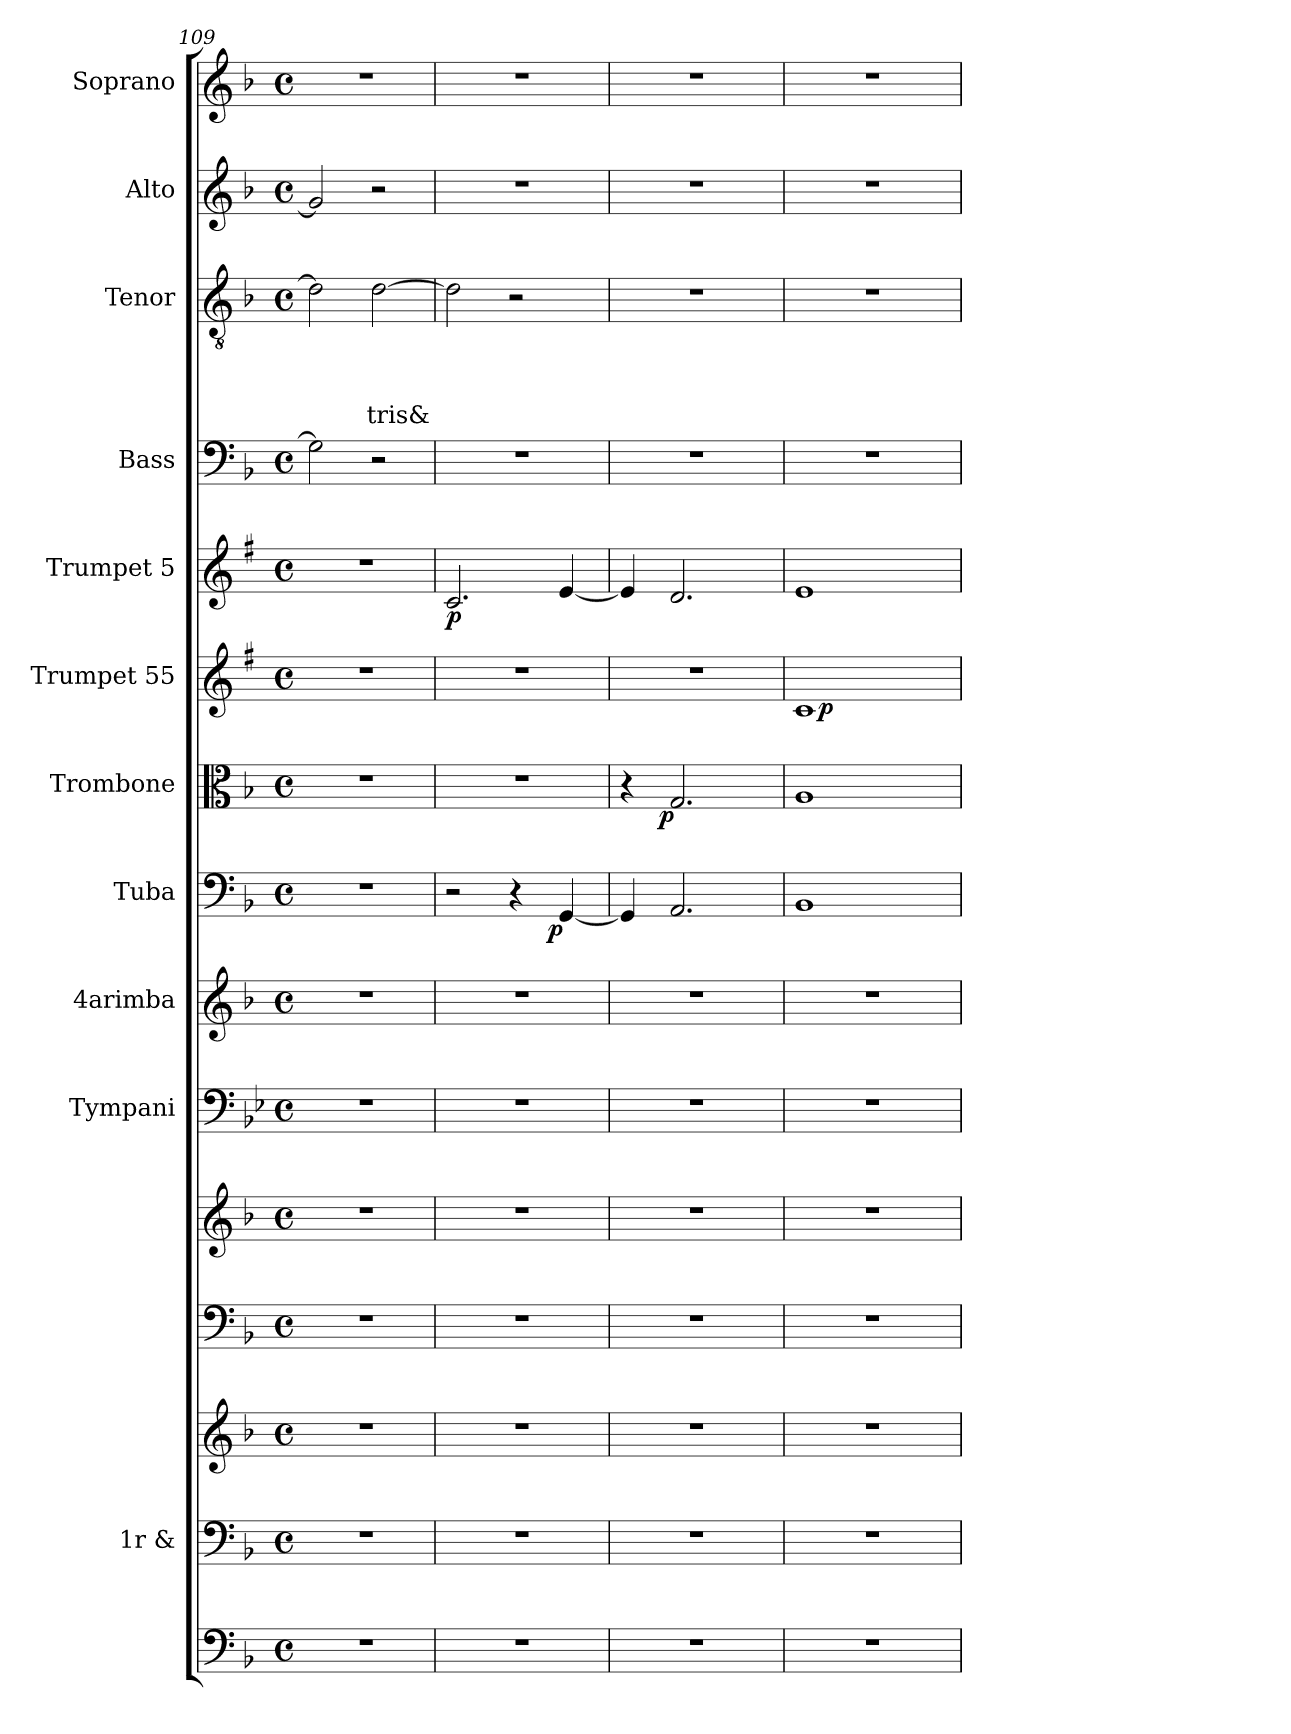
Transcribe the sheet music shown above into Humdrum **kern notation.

**kern	**kern	**kern	**kern	**kern	**kern	**kern	**kern	**dynam	**kern	**dynam	**kern	**dynam	**kern	**dynam	**kern	**text	**kern	**text	**text	**text	**text	**kern	**text	**kern
*part14	*part13	*part13	*part12	*part11	*part10	*part9	*part8	*part8	*part7	*part7	*part6	*part6	*part5	*part5	*part4	*part4	*part3	*part3	*part3	*part3	*part3	*part2	*part2	*part1
*staff15	*staff14	*staff13	*staff12	*staff11	*staff10	*staff9	*staff8	*staff8	*staff7	*staff7	*staff6	*staff6	*staff5	*staff5	*staff4	*staff4	*staff3	*staff3	*staff3	*staff3	*staff3	*staff2	*staff2	*staff1
*	*I"1r &	*	*	*	*I"Tympani	*I"4arimba	*I"Tuba	*	*I"Trombone	*	*I"Trumpet 55	*	*I"Trumpet 5	*	*I"Bass	*	*I"Tenor	*	*	*	*	*I"Alto	*	*I"Soprano
*	*	*	*	*	*I'Tymp	*	*I'Tba	*	*I'Trbn	*	*I'Trpt 55	*	*I'Trpt 5	*	*I'B	*	*I'T	*	*	*	*	*I'A	*	*I'S
*clefF4	*clefF4	*clefG2	*clefF4	*clefG2	*clefF4	*clefG2	*clefF4	*	*clefC3	*	*clefG2	*	*clefG2	*	*clefF4	*	*clefGv2	*	*	*	*	*clefG2	*	*clefG2
*	*	*	*	*	*	*	*	*	*	*	*ITrd1c2	*	*ITrd1c2	*	*	*	*	*	*	*	*	*	*	*
*k[b-]	*k[b-]	*k[b-]	*k[b-]	*k[b-]	*k[b-e-]	*k[b-]	*k[b-]	*	*k[b-]	*	*k[b-]	*	*k[b-]	*	*k[b-]	*	*k[b-]	*	*	*	*	*k[b-]	*	*k[b-]
*F:	*F:	*F:	*F:	*F:	*B-:	*F:	*F:	*	*F:	*	*F:	*	*F:	*	*F:	*	*F:	*	*	*	*	*F:	*	*F:
*M4/4	*M4/4	*M4/4	*M4/4	*M4/4	*M4/4	*M4/4	*M4/4	*	*M4/4	*	*M4/4	*	*M4/4	*	*M4/4	*	*M4/4	*	*	*	*	*M4/4	*	*M4/4
*met(c)	*met(c)	*met(c)	*met(c)	*met(c)	*met(c)	*met(c)	*met(c)	*	*met(c)	*	*met(c)	*	*met(c)	*	*met(c)	*	*met(c)	*	*	*	*	*met(c)	*	*met(c)
=109	=109	=109	=109	=109	=109	=109	=109	=109	=109	=109	=109	=109	=109	=109	=109	=109	=109	=109	=109	=109	=109	=109	=109	=109
1r	1r	1r	1r	1r	1r	1r	1r	.	1r	.	1r	.	1r	.	2G\]	.	2d\]	.	.	.	.	2g/]	.	1r
!	!	!	!	!	!	!	!	!	!	!	!	!	!	!	!	!	!	!	!	!	!LO:LY:b	!	!	!
.	.	.	.	.	.	.	.	.	.	.	.	.	.	.	2r	.	[>2d\	.	.	.	-tris&	2r	.	.
=110	=110	=110	=110	=110	=110	=110	=110	=110	=110	=110	=110	=110	=110	=110	=110	=110	=110	=110	=110	=110	=110	=110	=110	=110
!	!	!	!	!	!	!	!	!	!	!	!	!	!	!LO:DY:b	!	!	!	!	!	!	!	!	!	!
*	*	*	*	*	*	*	*^	*	*	*	*	*	*	*	*	*	*	*	*	*	*	*	*	*
1r	1r	1r	1r	1r	1r	1r	2r	2ryy	.	1r	.	1r	.	2.B-/	p	1r	.	2d\]	.	.	.	.	1r	.	1r
.	.	.	.	.	.	.	4r	8..ryy	.	.	.	.	.	.	.	.	.	2r	.	.	.	.	.	.	.
!	!	!	!	!	!	!	!	!	!LO:DY:b	!	!	!	!	!	!	!	!	!	!	!	!	!	!	!	!
.	.	.	.	.	.	.	.	4ryy	p	.	.	.	.	.	.	.	.	.	.	.	.	.	.	.	.
.	.	.	.	.	.	.	[<4GG/	.	.	.	.	.	.	[<4d/	.	.	.	.	.	.	.	.	.	.	.
.	.	.	.	.	.	.	.	32ryy	.	.	.	.	.	.	.	.	.	.	.	.	.	.	.	.	.
*	*	*	*	*	*	*	*v	*v	*	*	*	*	*	*	*	*	*	*	*	*	*	*	*	*	*
=111	=111	=111	=111	=111	=111	=111	=111	=111	=111	=111	=111	=111	=111	=111	=111	=111	=111	=111	=111	=111	=111	=111	=111	=111
*	*	*	*	*	*	*	*	*	*^	*	*	*	*	*	*	*	*	*	*	*	*	*	*	*
1r	1r	1r	1r	1r	1r	1r	4GG/]	.	4r	8..ryy	.	1r	.	4d/]	.	1r	.	1r	.	.	.	.	1r	.	1r
!	!	!	!	!	!	!	!	!	!	!	!LO:DY:b	!	!	!	!	!	!	!	!	!	!	!	!	!	!
.	.	.	.	.	.	.	.	.	.	2ryy	p	.	.	.	.	.	.	.	.	.	.	.	.	.	.
.	.	.	.	.	.	.	2.AA/	.	2.G/	.	.	.	.	2.c/	.	.	.	.	.	.	.	.	.	.	.
.	.	.	.	.	.	.	.	.	.	4ryy	.	.	.	.	.	.	.	.	.	.	.	.	.	.	.
.	.	.	.	.	.	.	.	.	.	32ryy	.	.	.	.	.	.	.	.	.	.	.	.	.	.	.
*	*	*	*	*	*	*	*	*	*v	*v	*	*	*	*	*	*	*	*	*	*	*	*	*	*	*
=112	=112	=112	=112	=112	=112	=112	=112	=112	=112	=112	=112	=112	=112	=112	=112	=112	=112	=112	=112	=112	=112	=112	=112	=112
*	*	*	*	*	*	*	*	*	*	*	*^	*	*	*	*	*	*	*	*	*	*	*	*	*
1r	1r	1r	1r	1r	1r	1r	1BB-	.	1A	.	1B-	16.ryy	.	1d	.	1r	.	1r	.	.	.	.	1r	.	1r
!	!	!	!	!	!	!	!	!	!	!	!	!	!LO:DY:b	!	!	!	!	!	!	!	!	!	!	!	!
.	.	.	.	.	.	.	.	.	.	.	.	2ryy	p	.	.	.	.	.	.	.	.	.	.	.	.
.	.	.	.	.	.	.	.	.	.	.	.	4ryy	.	.	.	.	.	.	.	.	.	.	.	.	.
.	.	.	.	.	.	.	.	.	.	.	.	8ryy	.	.	.	.	.	.	.	.	.	.	.	.	.
.	.	.	.	.	.	.	.	.	.	.	.	32ryy	.	.	.	.	.	.	.	.	.	.	.	.	.
*	*	*	*	*	*	*	*	*	*	*	*v	*v	*	*	*	*	*	*	*	*	*	*	*	*	*
=	=	=	=	=	=	=	=	=	=	=	=	=	=	=	=	=	=	=	=	=	=	=	=	=
*-	*-	*-	*-	*-	*-	*-	*-	*-	*-	*-	*-	*-	*-	*-	*-	*-	*-	*-	*-	*-	*-	*-	*-	*-
